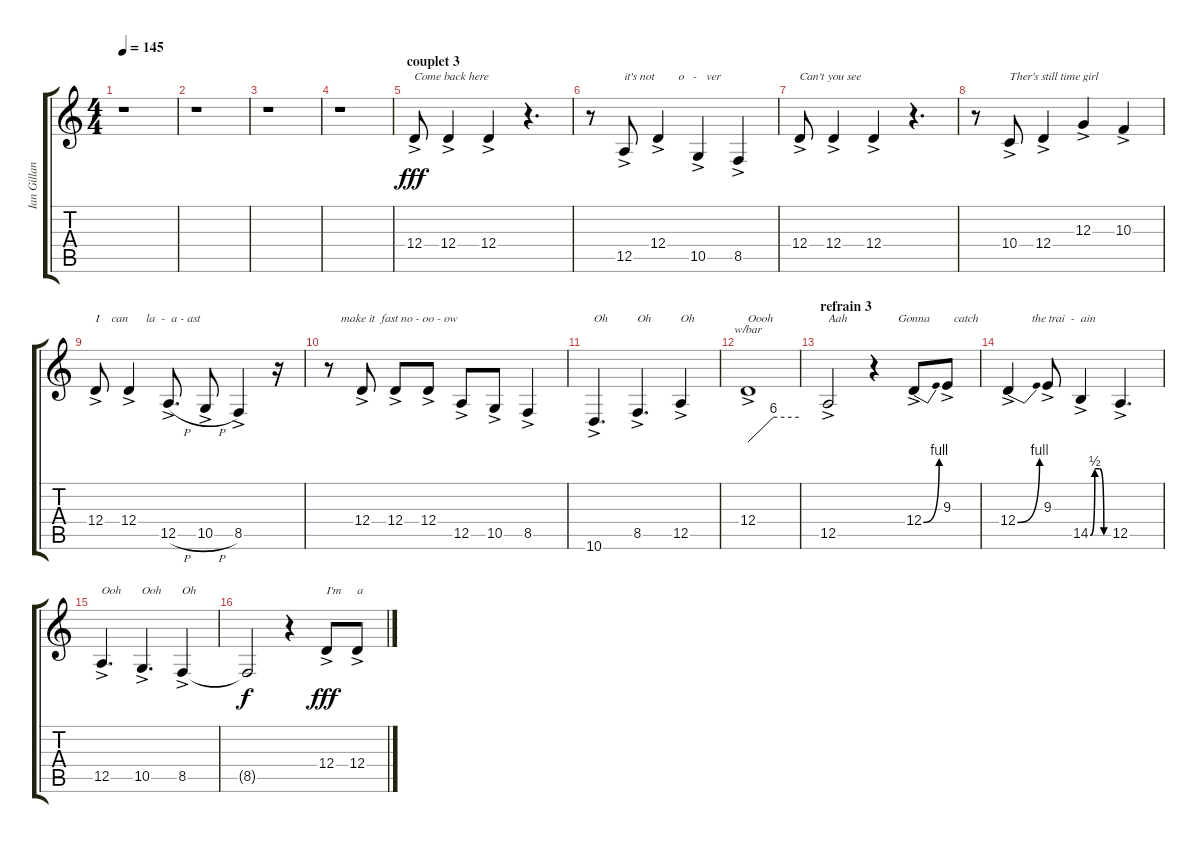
\track ("Ian Gillan" "Ian Gillan") {instrument tenorsax}
\staff {score tabs}
\tuning (E4 B3 G3 D3 A2 E2) {hide}
\ts (4 4)
\tempo 145
\clef g2
\ks c
r.1{dy f} |
r.1 |
r.1 |
r.1 |
\section ("" "couplet 3")
12.4{ac}.8{txt "Come back here" dy fff} 12.4{ac}.4 12.4{ac}.4 r.4{d} |
r.8 12.5{ac}.8{txt "it's not        o   -   ver"} 12.4{ac}.4 10.5{ac}.4 8.5{ac}.4 |
12.4{ac}.8{txt "Can't you see"} 12.4{ac}.4 12.4{ac}.4 r.4{d} |
r.8 10.4{ac}.8{txt "Ther's still time girl"} 12.4{ac}.4 12.3{ac}.4 10.3{ac}.4 |
12.4{ac}.8{txt "I    can      la  -  a - ast"} 12.4{ac}.4 12.5{h ac}.8{d} 10.5{h ac}.8 8.5{ac}.4 r.16 |
r.8{txt "    make it  fast no - oo - ow"} 12.4{ac}.8 12.4{ac}.8 12.4{ac}.8 12.5{ac}.8 10.5{ac}.8 8.5{ac}.4 |
10.6{ac}.4{d txt "Oh"} 8.5{ac}.4{d txt "Oh"} 12.5{ac}.4{txt "Oh"} |
12.4{ac}.1{tbe (custom default 0 0 30 24 60 24) txt "Oooh"} |
\section ("" "refrain 3")
12.5{ac}.2{txt "Aah"} r.4{txt "        Gonna        catch"} 12.4{be (bend 0 0 60 4) ac}.8 9.3{ac}.8 |
12.4{be (bend 0 0 60 4) ac}.4{txt "        the trai  -  ain"} 9.3{ac}.8 14.5{be (custom 0 0 15 2 30 2 45 0 60 0) ac}.4 12.5{ac}.4{d} |
12.5{ac}.4{d txt "Ooh"} 10.5{ac}.4{d txt "Ooh"} 8.5{ac}.4{txt "Oh"} |
8.5{t}.2{dy f} r.4 12.4{ac}.8{txt "I'm" dy fff} 12.4{ac}.8{txt "a "}
